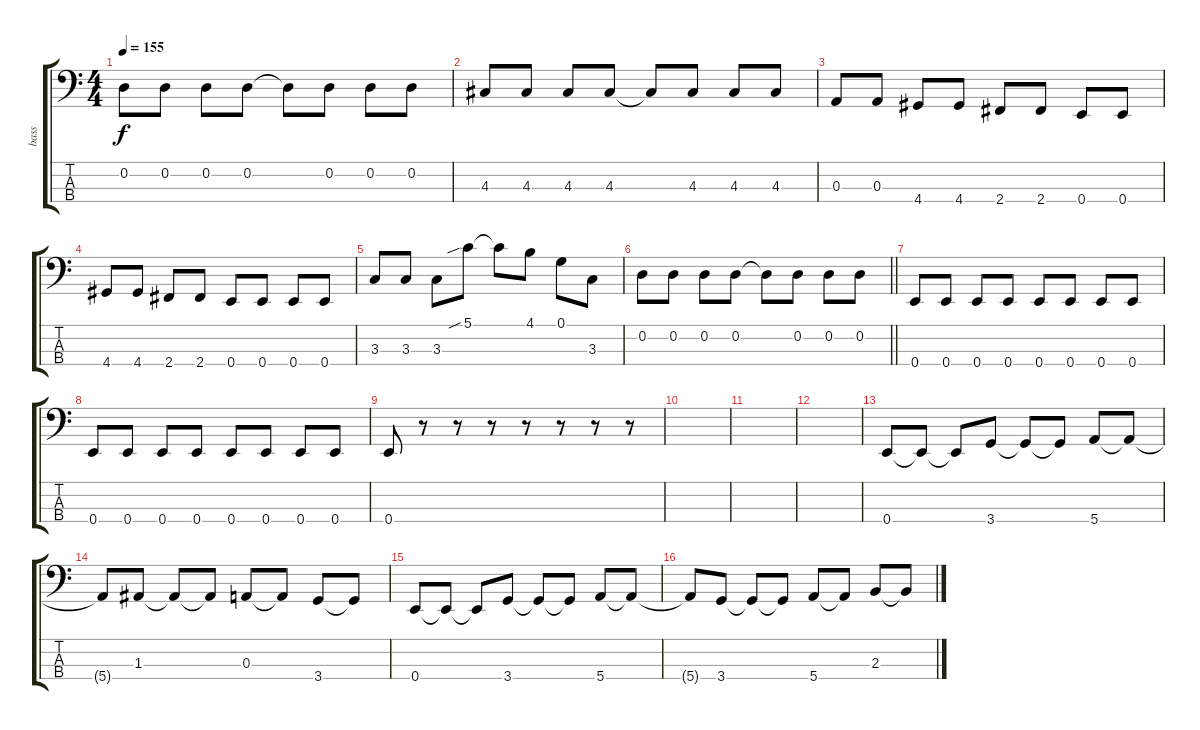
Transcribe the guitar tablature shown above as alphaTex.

\track ("bass" "bass") {instrument electricbassfinger}
\staff {score tabs}
\tuning (G2 D2 A1 E1) {hide}
\ts (4 4)
\tempo 155
\clef f4
\ks c
0.2.8{dy f} 0.2.8 0.2.8 0.2.8 0.2{t}.8 0.2.8 0.2.8 0.2.8 |
4.3.8 4.3.8 4.3.8 4.3.8 4.3{t}.8 4.3.8 4.3.8 4.3.8 |
0.3.8 0.3.8 4.4.8 4.4.8 2.4.8 2.4.8 0.4.8 0.4.8 |
4.4.8 4.4.8 2.4.8 2.4.8 0.4.8 0.4.8 0.4.8 0.4.8 |
3.3.8 3.3.8 3.3.8 5.1{sib}.8 5.1{t}.8 4.1.8 0.1.8 3.3.8 |
\barLineRight lightlight
0.2.8 0.2.8 0.2.8 0.2.8 0.2{t}.8 0.2.8 0.2.8 0.2.8 |
0.4.8 0.4.8 0.4.8 0.4.8 0.4.8 0.4.8 0.4.8 0.4.8 |
0.4.8 0.4.8 0.4.8 0.4.8 0.4.8 0.4.8 0.4.8 0.4.8 |
0.4.8 r.8 r.8 r.8 r.8 r.8 r.8 r.8 |
|
|
|
0.4.8 0.4{t}.8 0.4{t}.8 3.4.8 3.4{t}.8 3.4{t}.8 5.4.8 5.4{t}.8 |
5.4{t}.8 1.3.8 1.3{t}.8 1.3{t}.8 0.3.8 0.3{t}.8 3.4.8 3.4{t}.8 |
0.4.8 0.4{t}.8 0.4{t}.8 3.4.8 3.4{t}.8 3.4{t}.8 5.4.8 5.4{t}.8 |
5.4{t}.8 3.4.8 3.4{t}.8 3.4{t}.8 5.4.8 5.4{t}.8 2.3.8 2.3{t}.8
